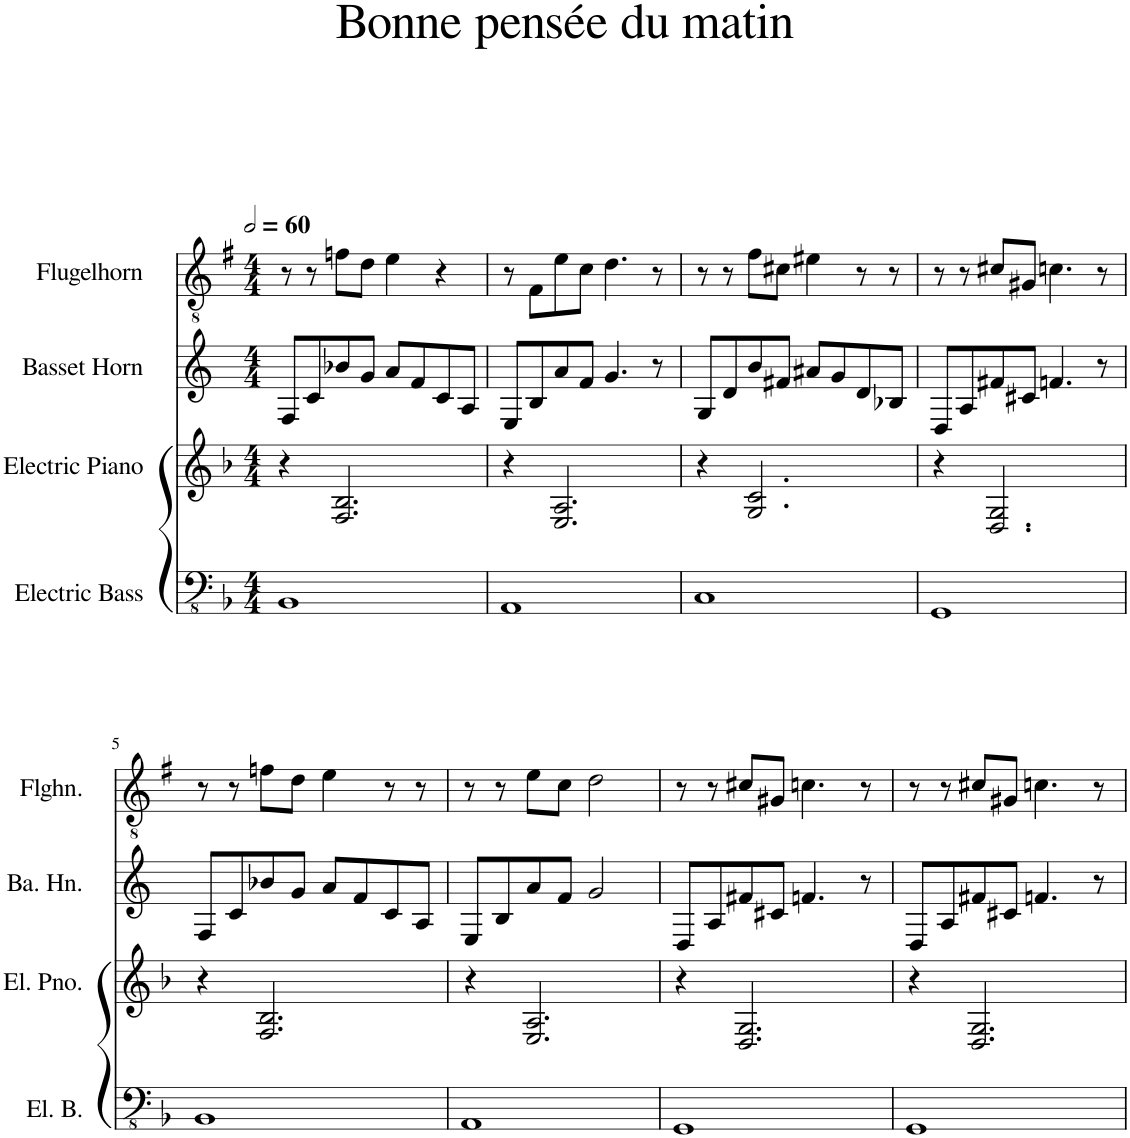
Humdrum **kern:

**kern	**kern	**kern	**kern
*part4	*part3	*part2	*part1
*staff4	*staff3	*staff2	*staff1
*I"Electric Bass	*I"Electric Piano	*I"Basset Horn	*I"Flugelhorn
*I'El. B.	*I'El. Pno.	*I'Ba. Hn.	*I'Flghn.
*clefFv4	*clefG2	*clefG2	*clefGv2
*	*	*Trd4c7	*Trd1c2
*k[b-]	*k[b-]	*k[]	*k[f#]
*M4/4	*M4/4	*M4/4	*M4/4
*MM120	*MM120	*MM120	*MM120
=1	=1	=1	=1
1BBB-	4r	8F/L	8r
.	.	8c/	8r
.	2.F/ 2.B-/	8b-X/	8fn\L
.	.	8g/J	8d\J
.	.	8a/L	4e\
.	.	8f/	.
.	.	8c/	4r
.	.	8A/J	.
=2	=2	=2	=2
1AAA	4r	8E/L	8r
.	.	8B/	8F#\L
.	2.E/ 2.A/	8a/	8e\
.	.	8f/J	8c\J
.	.	4.g/	4.d\
.	.	8r	8r
=3	=3	=3	=3
1CC	4r	8G/L	8r
.	.	8d/	8r
.	2.G/ 2.c/	8b/	8f#\L
.	.	8f#X/J	8c#X\J
.	.	8a#X/L	4e#X\
.	.	8g/	.
.	.	8d/	8r
.	.	8B-X/J	8r
=4	=4	=4	=4
1GGG	4r	8D/L	8r
.	.	8A/	8r
.	2.D/ 2.G/	8f#X/	8c#X/L
.	.	8c#X/J	8G#X/J
.	.	4.fn/	4.cn\
.	.	8r	8r
!!LO:LB:g=z
=5	=5	=5	=5
1BBB-	4r	8F/L	8r
.	.	8c/	8r
.	2.F/ 2.B-/	8b-X/	8fn\L
.	.	8g/J	8d\J
.	.	8a/L	4e\
.	.	8f/	.
.	.	8c/	8r
.	.	8A/J	8r
=6	=6	=6	=6
1AAA	4r	8E/L	8r
.	.	8B/	8r
.	2.E/ 2.A/	8a/	8e\L
.	.	8f/J	8c\J
.	.	2g/	2d\
=7	=7	=7	=7
1GGG	4r	8D/L	8r
.	.	8A/	8r
.	2.D/ 2.G/	8f#X/	8c#X/L
.	.	8c#X/J	8G#X/J
.	.	4.fn/	4.cn\
.	.	8r	8r
=8	=8	=8	=8
1GGG	4r	8D/L	8r
.	.	8A/	8r
.	2.D/ 2.G/	8f#X/	8c#X/L
.	.	8c#X/J	8G#X/J
.	.	4.fn/	4.cn\
.	.	8r	8r
=	=	=	=
*-	*-	*-	*-
